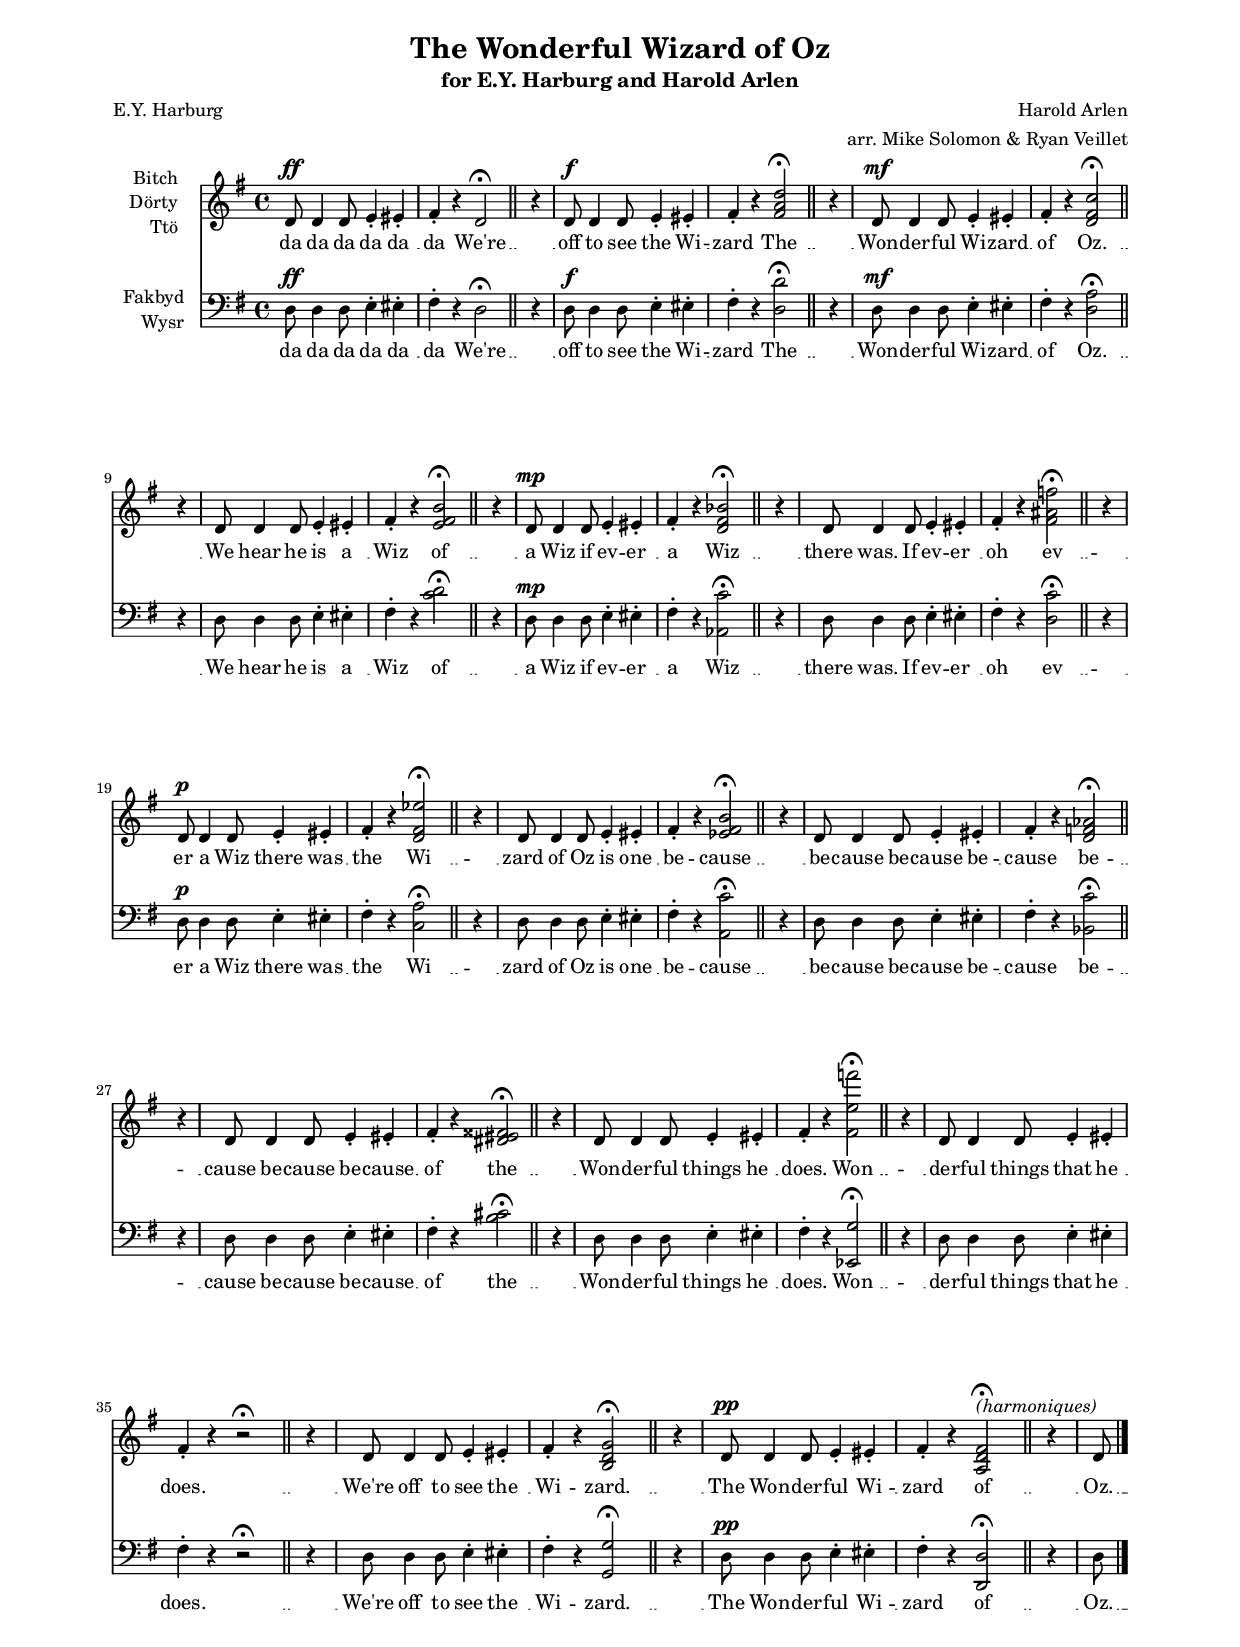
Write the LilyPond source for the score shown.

\version "2.19.30"
NT = \override Score.TimeSignature.stencil = ##f
\include "stylesheet.ly"

\header {
  title = "The Wonderful Wizard of Oz" %(1)"
  subtitle = \markup { for E.Y. Harburg and Harold Arlen }
  composer = "Harold Arlen"
  poet = "E.Y. Harburg"
  arranger = "arr. Mike Solomon & Ryan Veillet"
}


%{
  1. unisono
  2. major <d d' fis a d>
  3. 7th <d a' d fis c'> (normal)
  4. 13th <c d e fis b> (jazz)
  5. tt sub <aes c' d ges bes> (dirty jazz)
  6. major / minor <d c' fis ais f> (intello jazz)
  7. b9 #5 <c aes' d fis ees'> (way the fuck extended jazz) [better extended chord]
  8. II 13 <a  e'' fis bes cis> <a c' ees fis b> (wrong chord) [clearer in the key but not D]
  9. bes7 (wrong key)
  10. <b cis dis eis fisis> (whole tone condensed)
  11. <ees g' fis' e' f'> (semitone spread)
  12. [nothing]
  13. G major
  14. tune a fundamental on D [OT ]
%}

rh = \relative c' {
  \key g \major
  d8^\ff d4 d8 e4-. eis-. |
  fis-. r d2^\fermata | \bar "||" % 1
  \NT
  \time 1/4
  r4
  \time 4/4
  d8^\f d4 d8 e4-. eis-. |
  fis-. r <fis a d>2^\fermata | \bar "||" % 2
  \NT
  \time 1/4
  r4
  \time 4/4
  d8^\mf d4 d8 e4-. eis-. |
  fis-. r <d fis c'>2^\fermata | \bar "||" % 3
  \NT
  \time 1/4
  r4
  \time 4/4
  d8 d4 d8 e4-. eis-. |
  fis-. r <e fis b>2^\fermata | \bar "||" % 4
  \NT
  \time 1/4
  r4
  \time 4/4
  d8^\mp d4 d8 e4-. eis-. |
  fis-. r <d fis bes>2^\fermata | \bar "||" % 5
  \NT
  \time 1/4
  r4
  \time 4/4
  d8 d4 d8 e4-. eis-. |
  fis-. r <fis ais f'>2^\fermata | \bar "||" % 6
  \NT
  \time 1/4
  r4
  \time 4/4
  d8^\p d4 d8 e4-. eis-. |
  fis-. r <d fis ees'>2^\fermata | \bar "||" % 7
  \NT
  \time 1/4
  r4
  \time 4/4
  d8 d4 d8 e4-. eis-. |
  fis-. r <ees fis b>2^\fermata | \bar "||" % 8
  \NT
  \time 1/4
  r4
  \time 4/4
  d8 d4 d8 e4-. eis-. |
  fis-. r <d f aes>2^\fermata | \bar "||" % 9
  \NT
  \time 1/4
  r4
  \time 4/4
  d8 d4 d8 e4-. eis-. |
  fis-. r <dis eis fisis>2^\fermata | \bar "||" % 10
  \NT
  \time 1/4
  r4
  \time 4/4
  d8 d4 d8 e4-. eis-. |
  fis-. r <fis e' f'>2^\fermata | \bar "||" % 11
  \NT
  \time 1/4
  r4
  \time 4/4
  d8 d4 d8 e4-. eis-. |
  fis-. r r2^\fermata | \bar "||" % 12
  \NT
  \time 1/4
  r4
  \time 4/4
  d8 d4 d8 e4-. eis-. |
  fis-. r <b, d g>2^\fermata | \bar "||" % 13
  \NT
  \time 1/4
  r4
  \time 4/4
  d8^\pp d4 d8 e4-. eis-. |
  fis-. r <a, d fis>2^\markup \italic "(harmoniques)" ^\fermata | \bar "||" % 14
  \NT
  \time 1/4
  r4
  \time 4/4
  d8
}

lh = \relative c {
  \key g \major
  \clef bass
  d8^\ff d4 d8 e4-. eis-. |
  fis-. r d2^\fermata | \bar "||"
  \NT
  \time 1/4
  r4
  \time 4/4
  d8^\f d4 d8 e4-. eis-. |
  fis-. r <d d'>2^\fermata | \bar "||"
  \NT
  \time 1/4
  r4
  \time 4/4
  d8^\mf d4 d8 e4-. eis-. |
  fis-. r <d a'>2^\fermata | \bar "||"
  \NT
  \time 1/4
  r4
  \time 4/4
  d8 d4 d8 e4-. eis-. |
  fis-. r <c' d>2^\fermata | \bar "||"
  \NT
  \time 1/4
  r4
  \time 4/4
  d,8^\mp d4 d8 e4-. eis-. |
  fis-. r <aes, c'>2^\fermata | \bar "||"
  \NT
  \time 1/4
  r4
  \time 4/4
  d8 d4 d8 e4-. eis-. |
  fis-. r <d c'>2^\fermata | \bar "||"
  \NT
  \time 1/4
  r4
  \time 4/4
  d8^\p d4 d8 e4-. eis-. |
  fis-. r <c a'>2^\fermata | \bar "||"
  \NT
  \time 1/4
  r4
  \time 4/4
  d8 d4 d8 e4-. eis-. |
  fis-. r <a,  c'>2^\fermata | \bar "||"
  \NT
  \time 1/4
  r4
  \time 4/4
  d8 d4 d8 e4-. eis-. |
  fis-. r <bes, c'>2^\fermata | \bar "||"
  \NT
  \time 1/4
  r4
  \time 4/4
  d8 d4 d8 e4-. eis-. |
  fis-. r <b cis>2^\fermata | \bar "||"
  \NT
  \time 1/4
  r4
  \time 4/4
  d,8 d4 d8 e4-. eis-. |
  fis-. r <ees, g'>2^\fermata | \bar "||"
  \NT
  \time 1/4
  r4
  \time 4/4
  d'8 d4 d8 e4-. eis-. |
  fis-. r r2^\fermata | \bar "||"
  \NT
  \time 1/4
  r4
  \time 4/4
  d8 d4 d8 e4-. eis-. |
  fis-. r <g, g'>2^\fermata | \bar "||"
  \NT
  \time 1/4
  r4
  \time 4/4
  d'8^\pp d4 d8 e4-. eis-. |
  fis-. r <d, d'>2^\fermata | \bar "||"
  \NT
  \time 1/4
  r4
  \time 4/4
  d'8 \bar "|."
}

joke = \lyricmode {
  da da da da da da
  We're
  off to see the Wi -- zard
  The
  Won -- der -- ful Wi -- zard of
  Oz.
  We hear he is a Wiz
  of
  a Wiz if ev -- er a
  Wiz
  there was. If ev -- er oh
  ev
  -- er a Wiz there was the
  Wi --
  zard of Oz is one be --
  cause
  be -- cause be -- cause be -- cause
  be --
  cause be -- cause be -- cause of
  the
  Won -- der -- ful things he does.
  Won -- 
  der -- ful things that he does.
  We're
  off to see the Wi --
  zard.
  The Won -- der -- ful Wi -- zard
  of
  Oz.
}

\score {
  <<
    \new Staff = upper \with { instrumentName = \markup \right-column { Bitch Dörty Ttö } } { \new Voice = "singer" \rh }
    \new Lyrics \lyricsto "singer" \joke
    \new Staff = lower \with { instrumentName = \markup \right-column { Fakbyd Wysr }  } { \new Voice = "other" \lh }
    \new Lyrics \lyricsto "other" \joke
  >>
  \layout {
    \context {
      \GrandStaff
      \accepts "Lyrics"
    }
    \context {
      \Lyrics
      \consists "Bar_engraver"
    }
  }
}